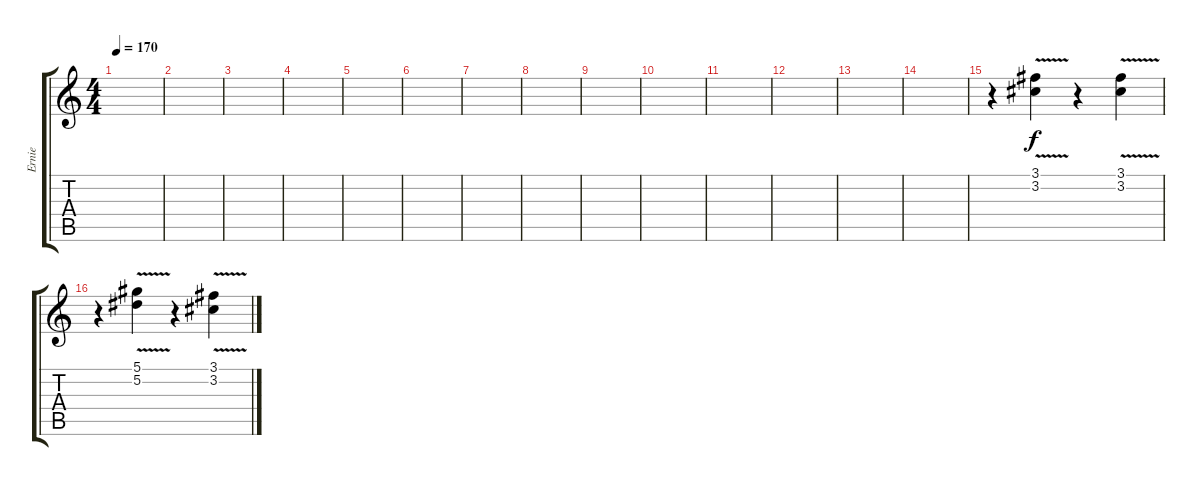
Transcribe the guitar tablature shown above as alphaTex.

\track ("Ernie" "Ernie") {instrument overdrivenguitar}
\staff {score tabs}
\tuning (Eb4 Bb3 Gb3 Db3 Ab2 Db2) {hide}
\ts (4 4)
\tempo 170
\clef g2
\ks c
|
|
|
|
|
|
|
|
|
|
|
|
|
|
r.4{instrument overdrivenguitar} (3.1{v} 3.2{v}).4 r.4 (3.1{v} 3.2{v}).4 |
r.4 (5.1{v} 5.2{v}).4 r.4 (3.1{v} 3.2{v}).4
